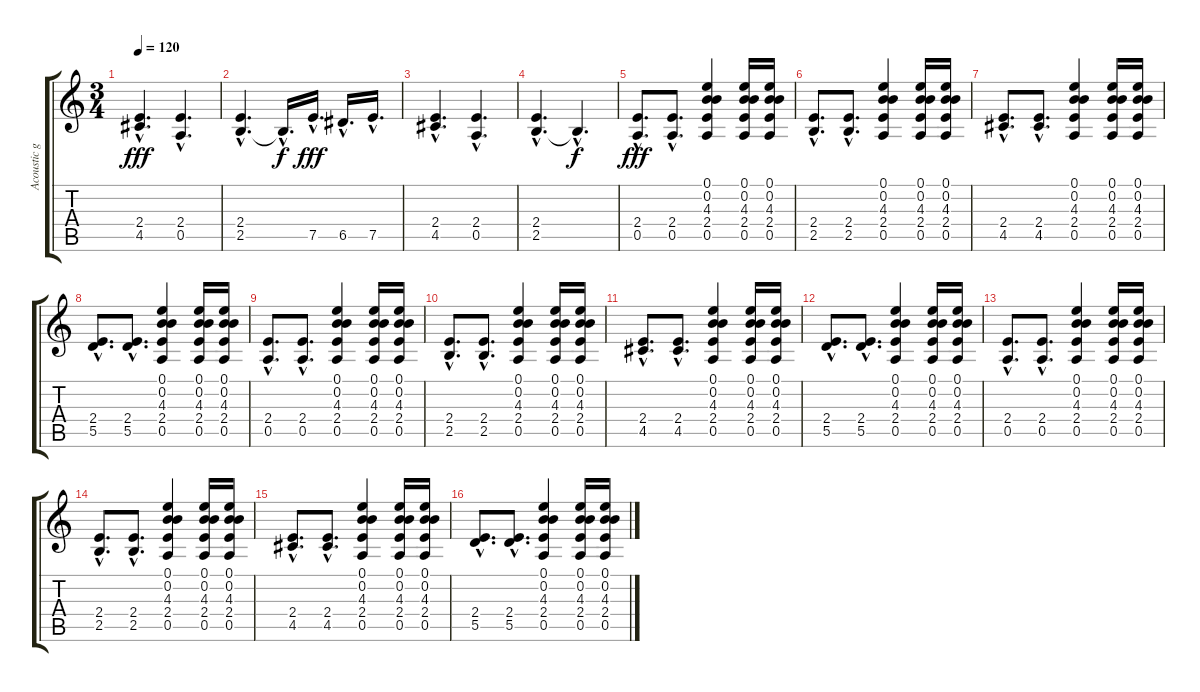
\track ("Acoustic guitar" "Acoustic g") {instrument acousticguitarsteel}
\staff {score tabs}
\tuning (E4 B3 G3 D3 A2 E2) {hide}
\ts (3 4)
\tempo 120
\clef g2
\ks c
(2.4{hac} 4.5{hac}).4{d dy fff instrument acousticguitarsteel} (2.4{hac} 0.5{hac}).4{d} |
(2.4{hac} 2.5{hac}).4{d} 2.5{hac t}.16{d dy f} 7.5{hac}.16{d dy fff} 6.5{hac}.16{d} 7.5{hac}.16{d} |
(2.4{hac} 4.5{hac}).4{d instrument acousticguitarsteel} (2.4{hac} 0.5{hac}).4{d} |
(2.4{hac} 2.5{hac}).4{d} 2.5{hac t}.4{d dy f} |
(2.4{hac} 0.5{hac}).8{d dy fff} (2.4{hac} 0.5{hac}).8{d} (0.1 0.2 4.3 2.4 0.5).4 (0.1 0.2 4.3 2.4 0.5).16 (0.1 0.2 4.3 2.4 0.5).16 |
(2.4{hac} 2.5{hac}).8{d} (2.4{hac} 2.5{hac}).8{d} (0.1 0.2 4.3 2.4 0.5).4 (0.1 0.2 4.3 2.4 0.5).16 (0.1 0.2 4.3 2.4 0.5).16 |
(2.4{hac} 4.5{hac}).8{d} (2.4{hac} 4.5{hac}).8{d} (0.1 0.2 4.3 2.4 0.5).4 (0.1 0.2 4.3 2.4 0.5).16 (0.1 0.2 4.3 2.4 0.5).16 |
(2.4{hac} 5.5{hac}).8{d} (2.4{hac} 5.5{hac}).8{d} (0.1 0.2 4.3 2.4 0.5).4 (0.1 0.2 4.3 2.4 0.5).16 (0.1 0.2 4.3 2.4 0.5).16 |
(2.4{hac} 0.5{hac}).8{d} (2.4{hac} 0.5{hac}).8{d} (0.1 0.2 4.3 2.4 0.5).4 (0.1 0.2 4.3 2.4 0.5).16 (0.1 0.2 4.3 2.4 0.5).16 |
(2.4{hac} 2.5{hac}).8{d} (2.4{hac} 2.5{hac}).8{d} (0.1 0.2 4.3 2.4 0.5).4 (0.1 0.2 4.3 2.4 0.5).16 (0.1 0.2 4.3 2.4 0.5).16 |
(2.4{hac} 4.5{hac}).8{d} (2.4{hac} 4.5{hac}).8{d} (0.1 0.2 4.3 2.4 0.5).4 (0.1 0.2 4.3 2.4 0.5).16 (0.1 0.2 4.3 2.4 0.5).16 |
(2.4{hac} 5.5{hac}).8{d} (2.4{hac} 5.5{hac}).8{d} (0.1 0.2 4.3 2.4 0.5).4 (0.1 0.2 4.3 2.4 0.5).16 (0.1 0.2 4.3 2.4 0.5).16 |
(2.4{hac} 0.5{hac}).8{d} (2.4{hac} 0.5{hac}).8{d} (0.1 0.2 4.3 2.4 0.5).4 (0.1 0.2 4.3 2.4 0.5).16 (0.1 0.2 4.3 2.4 0.5).16 |
(2.4{hac} 2.5{hac}).8{d} (2.4{hac} 2.5{hac}).8{d} (0.1 0.2 4.3 2.4 0.5).4 (0.1 0.2 4.3 2.4 0.5).16 (0.1 0.2 4.3 2.4 0.5).16 |
(2.4{hac} 4.5{hac}).8{d} (2.4{hac} 4.5{hac}).8{d} (0.1 0.2 4.3 2.4 0.5).4 (0.1 0.2 4.3 2.4 0.5).16 (0.1 0.2 4.3 2.4 0.5).16 |
(2.4{hac} 5.5{hac}).8{d} (2.4{hac} 5.5{hac}).8{d} (0.1 0.2 4.3 2.4 0.5).4 (0.1 0.2 4.3 2.4 0.5).16 (0.1 0.2 4.3 2.4 0.5).16
